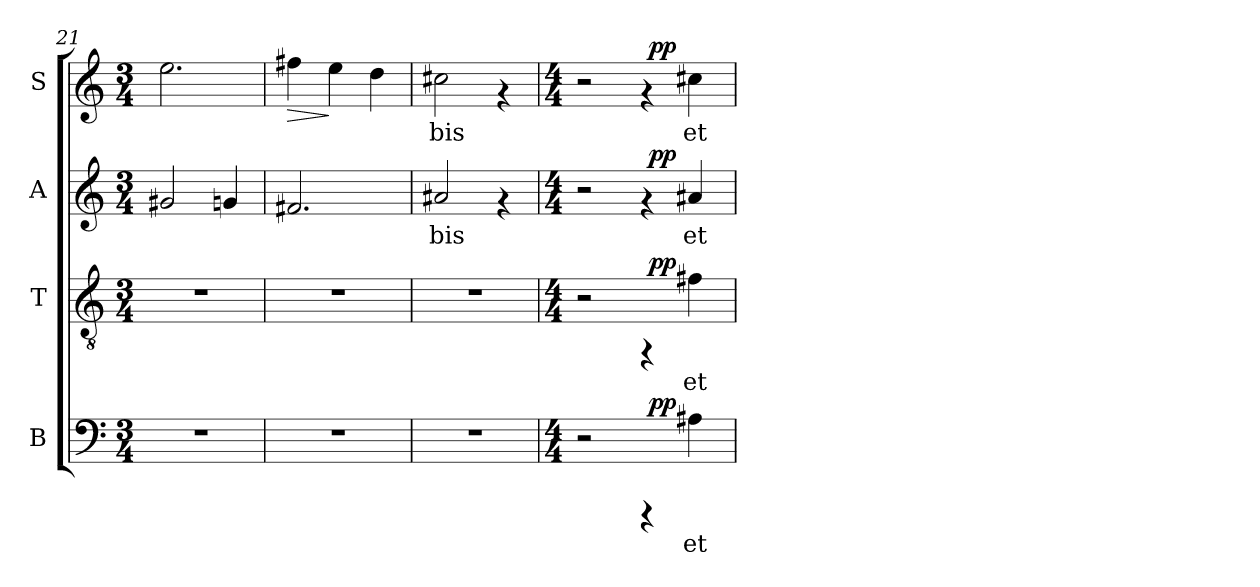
**kern	**text	**dynam	**kern	**text	**dynam	**kern	**text	**dynam	**kern	**text	**dynam
*part4	*part4	*part4	*part3	*part3	*part3	*part2	*part2	*part2	*part1	*part1	*part1
*staff4	*staff4	*staff4	*staff3	*staff3	*staff3	*staff2	*staff2	*staff2	*staff1	*staff1	*staff1
*I"B	*	*	*I"T	*	*	*I"A	*	*	*I"S	*	*
*I'B	*	*	*I'T	*	*	*I'A	*	*	*I'S	*	*
*clefF4	*	*	*clefGv2	*	*	*clefG2	*	*	*clefG2	*	*
*k[]	*	*	*k[]	*	*	*k[]	*	*	*k[]	*	*
*C:	*	*	*C:	*	*	*C:	*	*	*C:	*	*
*M3/4	*	*	*M3/4	*	*	*M3/4	*	*	*M3/4	*	*
=21	=21	=21	=21	=21	=21	=21	=21	=21	=21	=21	=21
!	!	!	!	!	!	!	!LO:LY:b:cj	!	!	!LO:LY:b:cj	!
2.r	.	.	2.r	.	.	2g#X/	--	.	2.ee\	--	.
!	!	!	!	!	!	!	!LO:LY:b:cj	!	!	!	!
.	.	.	.	.	.	4gn/	--	.	.	.	.
=22	=22	=22	=22	=22	=22	=22	=22	=22	=22	=22	=22
!	!	!	!	!	!	!	!LO:LY:b:cj	!	!	!LO:LY:b:cj	!LO:HP:b
2.r	.	.	2.r	.	.	2.f#X/	--	.	4ff#X\	--	>
!	!	!	!	!	!	!	!	!	!	!LO:LY:b:cj	!
.	.	.	.	.	.	.	.	.	4ee\	--	]
!	!	!	!	!	!	!	!	!	!	!LO:LY:b:cj	!
.	.	.	.	.	.	.	.	.	4dd\	--	.
=23	=23	=23	=23	=23	=23	=23	=23	=23	=23	=23	=23
!	!	!	!	!	!	!	!LO:LY:b:cj	!	!	!LO:LY:b:cj	!
2.r	.	.	2.r	.	.	2a#X/	-bis	.	2cc#X\	-bis	.
.	.	.	.	.	.	4rf	.	.	4rf	.	.
=24	=24	=24	=24	=24	=24	=24	=24	=24	=24	=24	=24
*M4/4	*	*	*M4/4	*	*	*M4/4	*	*	*M4/4	*	*
*^	*	*	*^	*	*	*^	*	*	*^	*	*
2r	2ryy	.	.	2r	2ryy	.	.	2r	2ryy	.	.	2r	2ryy	.	.
4rCCC	64ryy	.	.	4rFF	64ryy	.	.	4rf	64ryy	.	.	4rf	64ryy	.	.
!	!	!	!LO:DY:b	!	!	!	!LO:DY:b	!	!	!	!LO:DY:b	!	!	!	!LO:DY:b
.	4ryy	.	pp	.	4ryy	.	pp	.	4ryy	.	pp	.	4ryy	.	pp
!	!	!LO:LY:b:cj	!	!	!	!LO:LY:b:cj	!	!	!	!LO:LY:b:cj	!	!	!	!LO:LY:b:cj	!
4A#X\	.	et	.	4f#X\	.	et	.	4a#X/	.	et	.	4cc#X\	.	et	.
.	8...ryy	.	.	.	8...ryy	.	.	.	8...ryy	.	.	.	8...ryy	.	.
*v	*v	*	*	*	*	*	*	*v	*v	*	*	*v	*v	*	*
*	*	*	*v	*v	*	*	*	*	*	*	*	*
=	=	=	=	=	=	=	=	=	=	=	=
*-	*-	*-	*-	*-	*-	*-	*-	*-	*-	*-	*-
